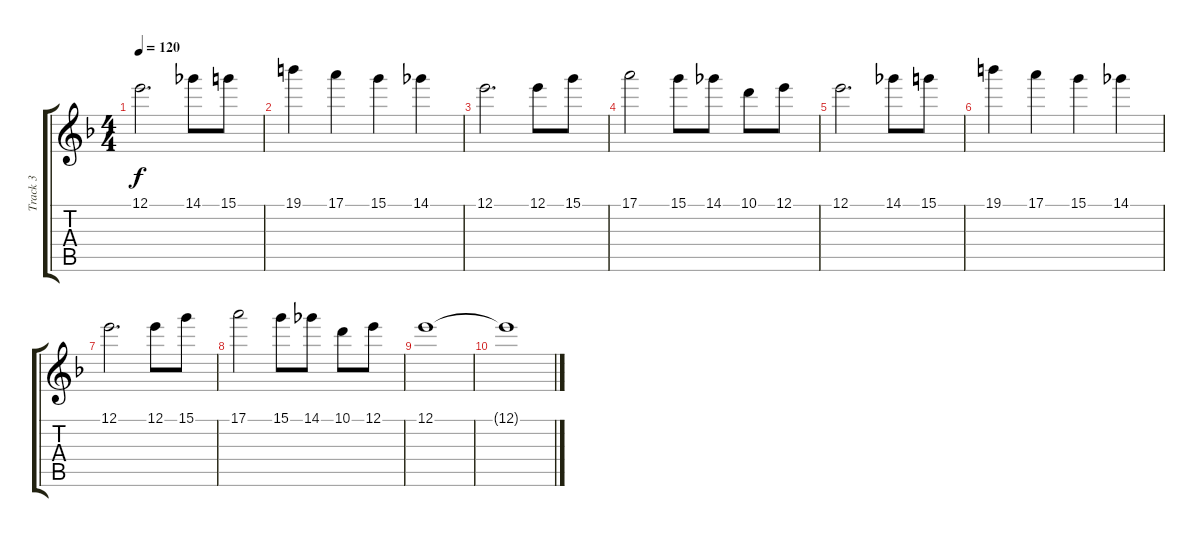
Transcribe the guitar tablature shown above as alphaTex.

\track ("Track 3" "Track 3") {instrument overdrivenguitar}
\staff {score tabs}
\tuning (E4 B3 G3 D3 A2 E2) {hide}
\ts (4 4)
\tempo 120
\clef g2
\ks f
12.1.2{d dy f} 14.1.8 15.1.8 |
19.1.4 17.1.4 15.1.4 14.1.4 |
12.1.2{d} 12.1.8 15.1.8 |
17.1.2 15.1.8 14.1.8 10.1.8 12.1.8 |
12.1.2{d} 14.1.8 15.1.8 |
19.1.4 17.1.4 15.1.4 14.1.4 |
12.1.2{d} 12.1.8 15.1.8 |
17.1.2 15.1.8 14.1.8 10.1.8 12.1.8 |
12.1.1 |
12.1{t}.1
